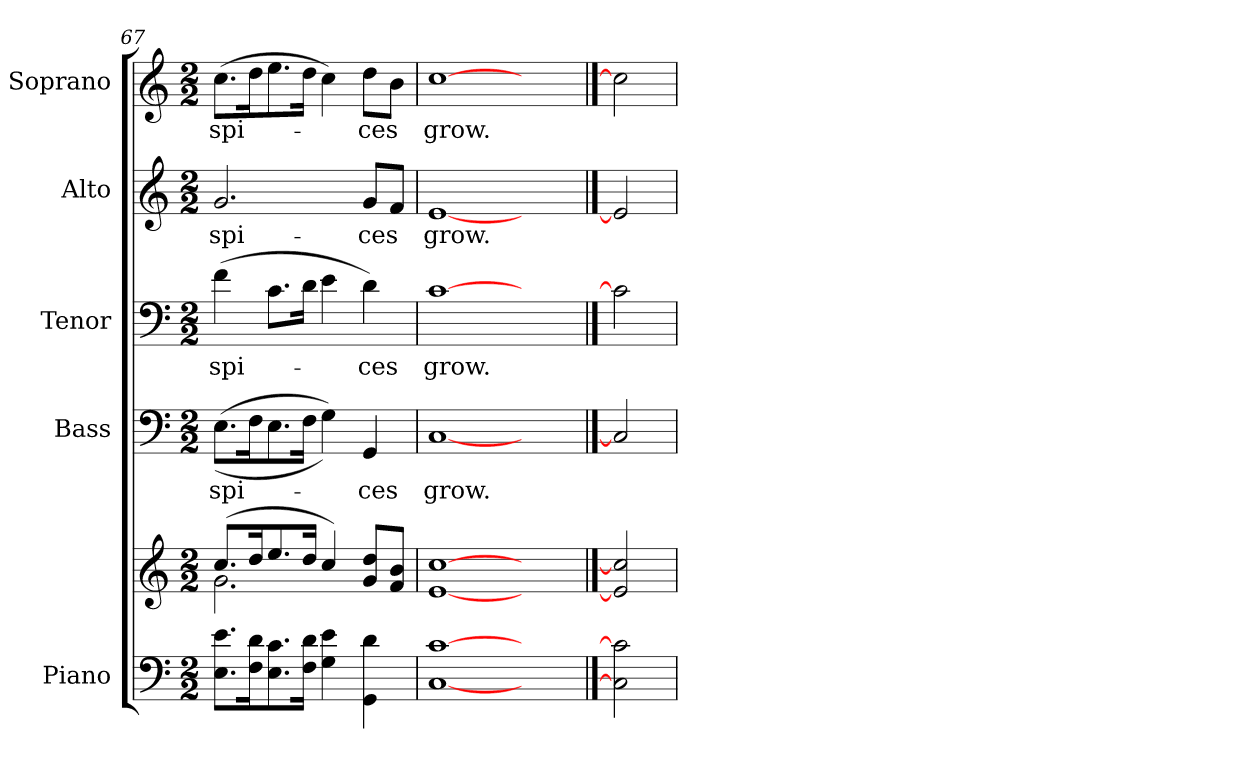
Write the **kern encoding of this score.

**kern	**kern	**kern	**text	**kern	**text	**kern	**text	**kern	**text
*part5	*part5	*part4	*part4	*part3	*part3	*part2	*part2	*part1	*part1
*staff6	*staff5	*staff4	*staff4	*staff3	*staff3	*staff2	*staff2	*staff1	*staff1
*I"Piano	*	*I"Bass	*	*I"Tenor	*	*I"Alto	*	*I"Soprano	*
*I'Pno.	*	*I'B.	*	*I'T.	*	*I'A.	*	*I'S.	*
*clefF4	*clefG2	*clefF4	*	*clefF4	*	*clefG2	*	*clefG2	*
*k[]	*k[]	*k[]	*	*k[]	*	*k[]	*	*k[]	*
*C:	*C:	*C:	*	*C:	*	*C:	*	*C:	*
*M2/2	*M2/2	*M2/2	*	*M2/2	*	*M2/2	*	*M2/2	*
=67	=67	=67	=67	=67	=67	=67	=67	=67	=67
*	*^	*	*	*	*	*	*	*	*
!	!	!	!	!LO:LY:b:color=#000000	!	!	!	!	!	!
!	!	!	!	!	!	!LO:LY:b:color=#000000	!	!	!	!
!	!	!	!	!	!	!	!	!LO:LY:b:color=#000000	!	!
!	!	!	!	!	!	!	!	!	!	!LO:LY:b:color=#000000
8.Ei\ 8.eiL	(8.cci/L	2.gi\	((8.Ei\L	spi-	(4fi\	spi-	2.gi/	spi-	(8.cci\L	spi-
16Fi\ 16diK	16ddi/K	.	16Fi\K	.	.	.	.	.	16ddi\K	.
8.Ei\ 8.ci	8.eei/	.	8.Ei\	.	8.ci\L	.	.	.	8.eei\	.
16Fi\ 16diJk	16ddi/Jk	.	16Fi\Jk	.	16di\Jk	.	.	.	16ddi\Jk	.
4Gi\ 4ei	4cci/)	.	4Gi\))	.	4ei\	.	.	.	4cci\)	.
!	!	!	!	!LO:LY:b:color=#000000	!	!	!	!	!	!
!	!	!	!	!	!	!LO:LY:b:color=#000000	!	!	!	!
!	!	!	!	!	!	!	!	!LO:LY:b:color=#000000	!	!
!	!	!	!	!	!	!	!	!	!	!LO:LY:b:color=#000000
4GGi\ 4di	8gi/ 8ddiL	4ryy	4GGi/	-ces	4di\)	-ces	8gi/L	-ces	8ddi\L	-ces
.	8fi/ 8biJ	.	.	.	.	.	8fi/J	.	8bi\J	.
*	*v	*v	*	*	*	*	*	*	*	*
!!LO:PB:g=z
=68	=68	=68	=68	=68	=68	=68	=68	=68	=68
!	!	!	!LO:LY:b:color=#000000	!	!	!	!	!	!
!	!	!	!	!	!LO:LY:b:color=#000000	!	!	!	!
!	!	!	!	!	!	!	!LO:LY:b:color=#000000	!	!
!	!	!	!	!	!	!	!	!	!LO:LY:b:color=#000000
[1Ci [1ci	[1ei [1cci	[1Ci	grow.	[1ci	grow.	[1ei	grow.	[1cci	grow.
2ryy	2ryy	2ryy	.	2ryy	.	2ryy	.	2ryy	.
==69	==69	==69	==69	==69	==69	==69	==69	==69	==69
2Ci] 2ci]	2ei] 2cci]	2Ci]	.	2ci]	.	2ei]	.	2cci]	.
=	=	=	=	=	=	=	=	=	=
*-	*-	*-	*-	*-	*-	*-	*-	*-	*-
